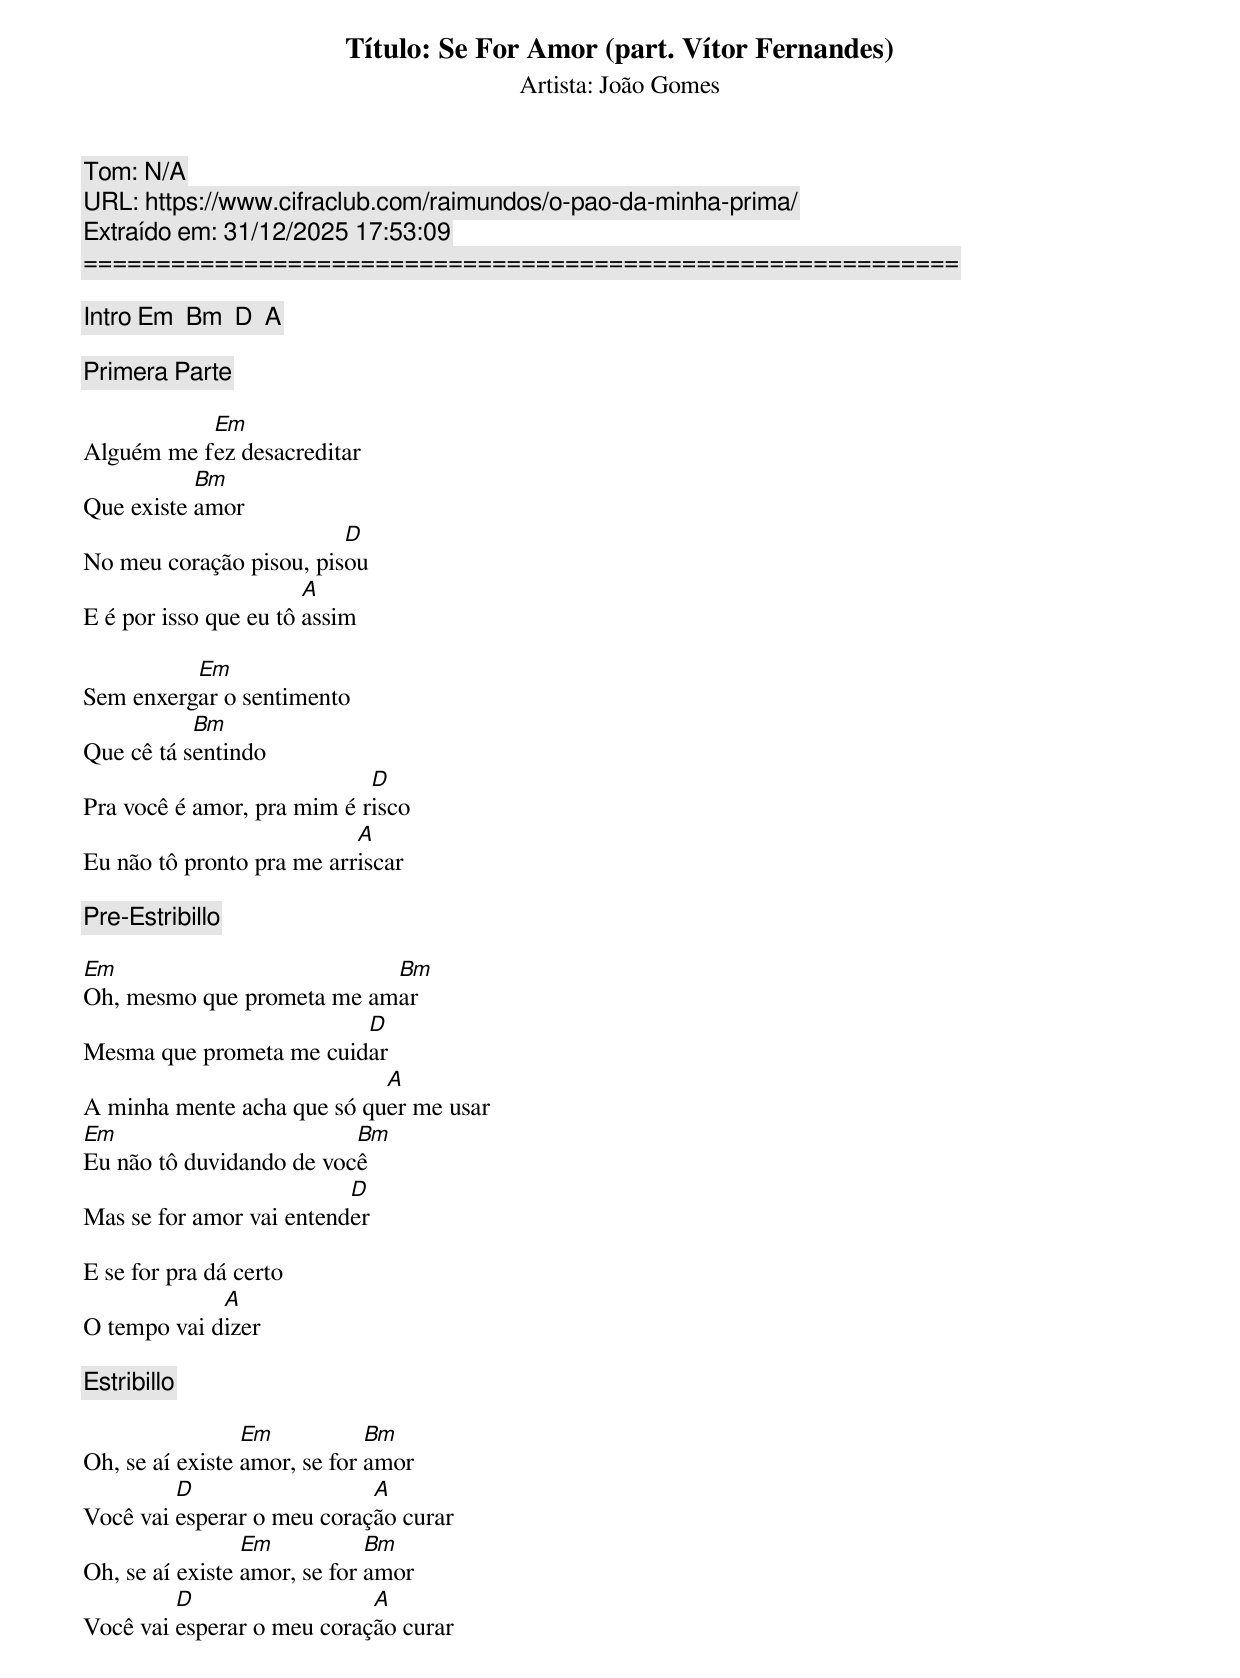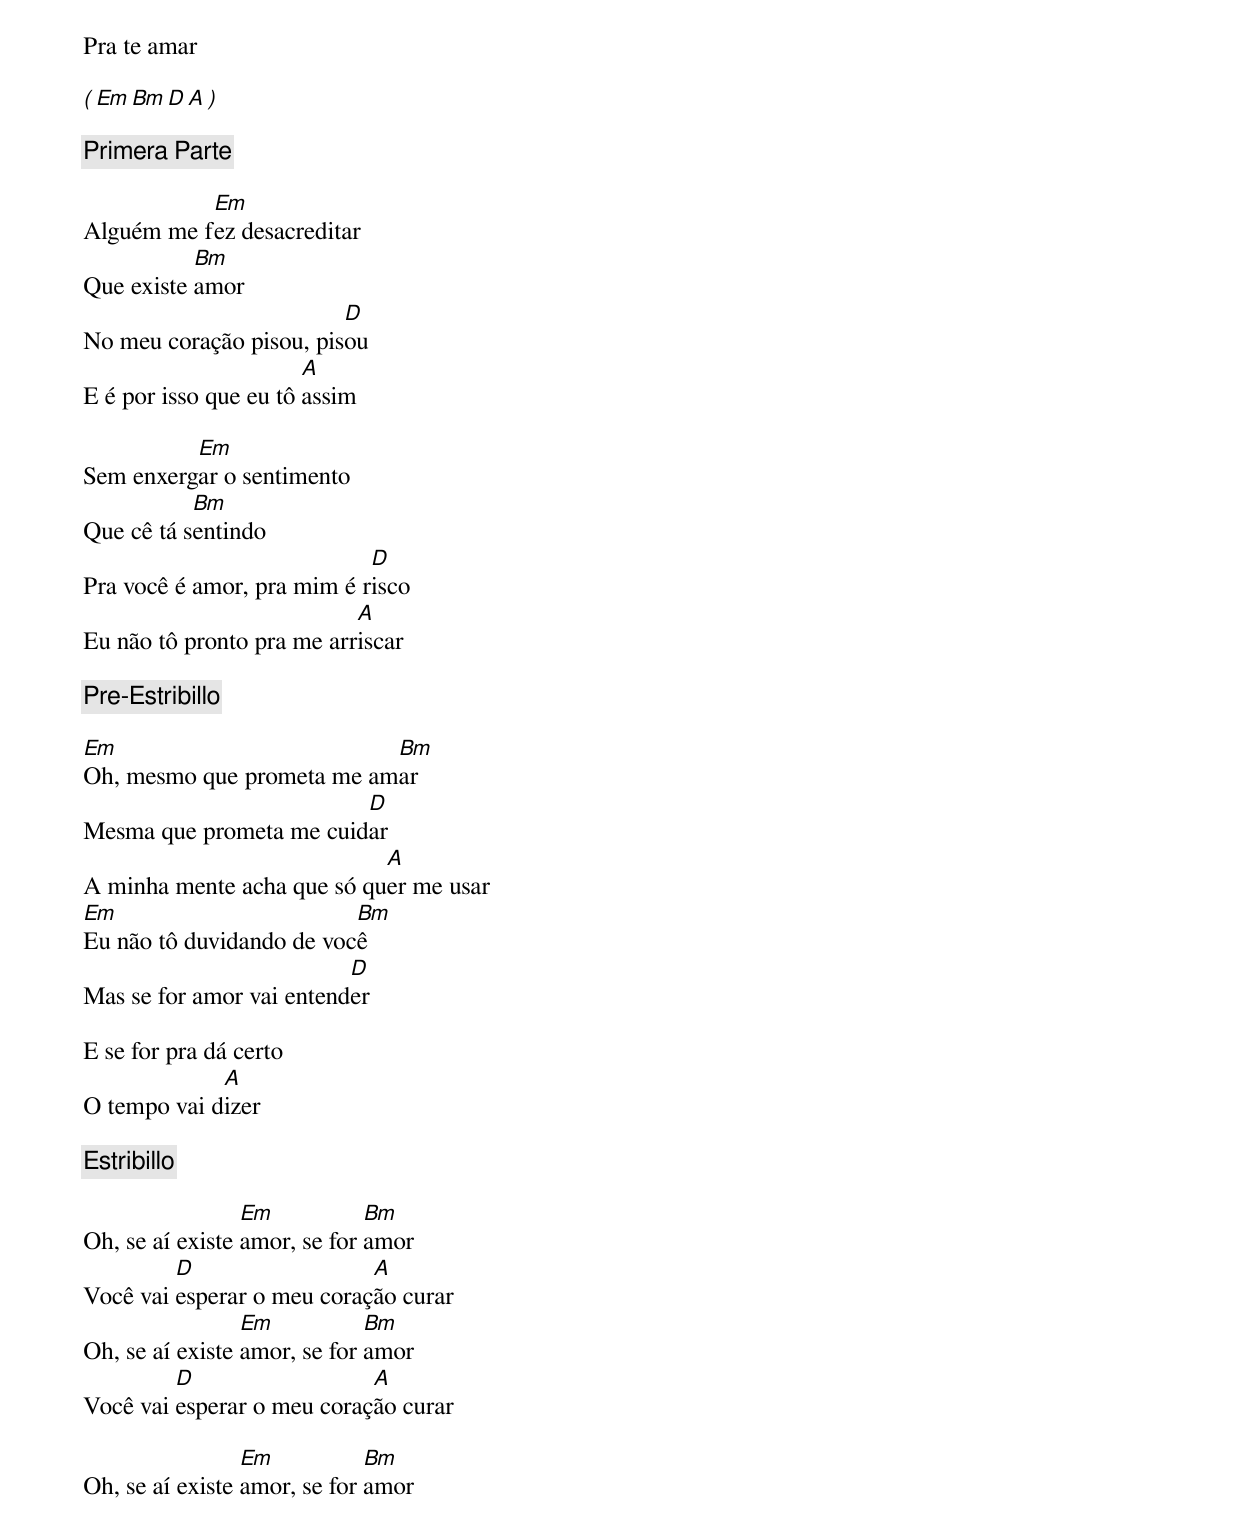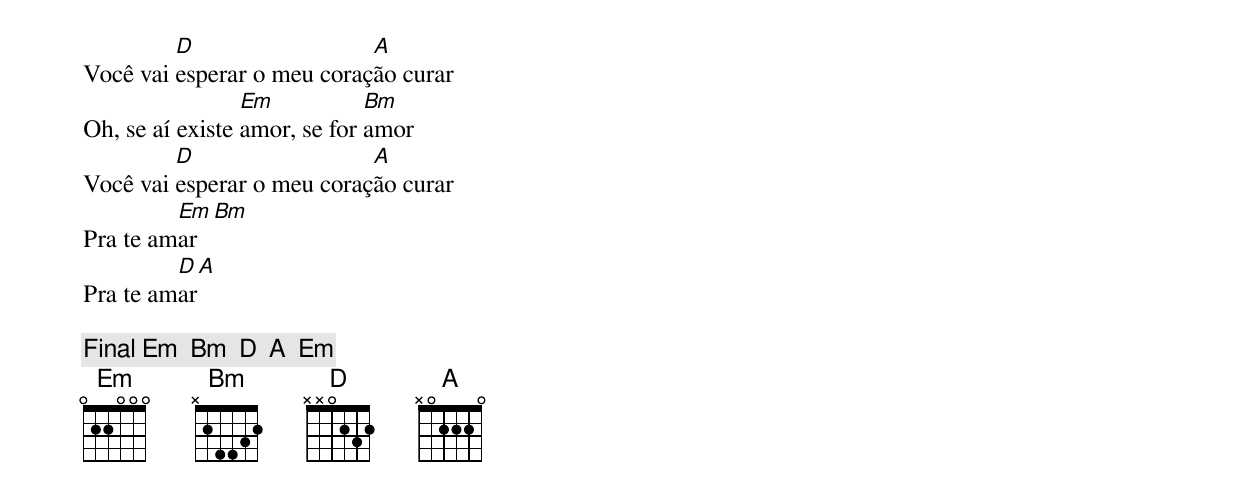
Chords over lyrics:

Título: Se For Amor (part. Vítor Fernandes)
Artista: João Gomes
Tom: N/A
URL: https://www.cifraclub.com/raimundos/o-pao-da-minha-prima/
Extraído em: 31/12/2025 17:53:09
============================================================

[Intro] Em  Bm  D  A

[Primera Parte]

           Em
Alguém me fez desacreditar
           Bm
Que existe amor
                         D
No meu coração pisou, pisou
                       A
E é por isso que eu tô assim

          Em
Sem enxergar o sentimento
           Bm
Que cê tá sentindo
                            D
Pra você é amor, pra mim é risco
                           A
Eu não tô pronto pra me arriscar

[Pre-Estribillo]

Em                         Bm
Oh, mesmo que prometa me amar
                         D
Mesma que prometa me cuidar
                            A
A minha mente acha que só quer me usar
Em                        Bm
Eu não tô duvidando de você
                          D
Mas se for amor vai entender

E se for pra dá certo
             A
O tempo vai dizer

[Estribillo]

                 Em           Bm
Oh, se aí existe amor, se for amor
         D                  A
Você vai esperar o meu coração curar
                 Em           Bm
Oh, se aí existe amor, se for amor
         D                  A
Você vai esperar o meu coração curar

Pra te amar

( Em  Bm  D  A )

[Primera Parte]

           Em
Alguém me fez desacreditar
           Bm
Que existe amor
                         D
No meu coração pisou, pisou
                       A
E é por isso que eu tô assim

          Em
Sem enxergar o sentimento
           Bm
Que cê tá sentindo
                            D
Pra você é amor, pra mim é risco
                           A
Eu não tô pronto pra me arriscar

[Pre-Estribillo]

Em                         Bm
Oh, mesmo que prometa me amar
                         D
Mesma que prometa me cuidar
                            A
A minha mente acha que só quer me usar
Em                        Bm
Eu não tô duvidando de você
                          D
Mas se for amor vai entender

E se for pra dá certo
             A
O tempo vai dizer

[Estribillo]

                 Em           Bm
Oh, se aí existe amor, se for amor
         D                  A
Você vai esperar o meu coração curar
                 Em           Bm
Oh, se aí existe amor, se for amor
         D                  A
Você vai esperar o meu coração curar

                 Em           Bm
Oh, se aí existe amor, se for amor
         D                  A
Você vai esperar o meu coração curar
                 Em           Bm
Oh, se aí existe amor, se for amor
         D                  A
Você vai esperar o meu coração curar
         Em  Bm
Pra te amar
         D  A
Pra te amar

[Final] Em  Bm  D  A  Em
